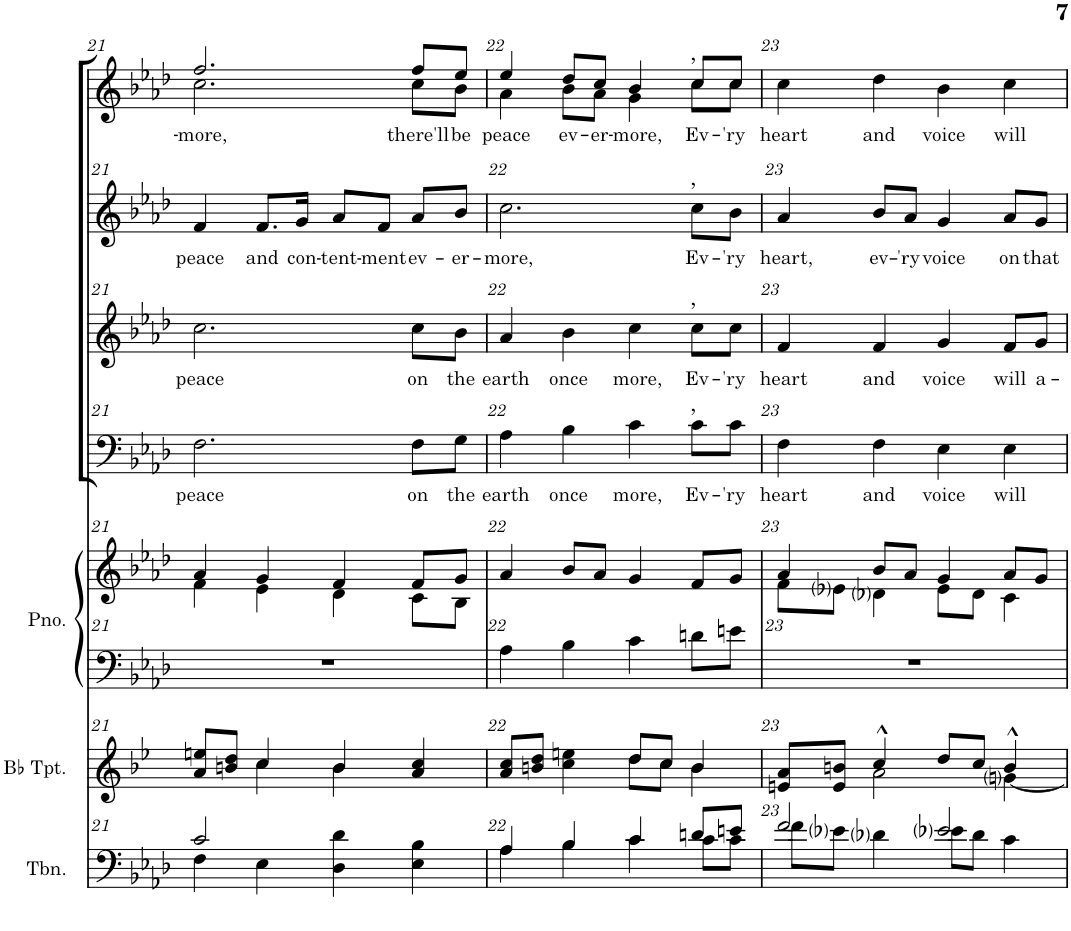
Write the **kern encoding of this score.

**kern	**kern	**kern	**kern	**kern	**text	**kern	**text	**kern	**text	**kern	**text
*part7	*part6	*part5	*part5	*part4	*part4	*part3	*part3	*part2	*part2	*part1	*part1
*staff8	*staff7	*staff6	*staff5	*staff4	*staff4	*staff3	*staff3	*staff2	*staff2	*staff1	*staff1
*I"Trombone	*I"Bb Trumpet	*I"Piano	*	*I"Bass	*	*I"Tenor	*	*I"Alto	*	*I"Soprano	*
*I'Tbn.	*I'Bb Tpt.	*I'Pno.	*	*	*	*	*	*	*	*	*
!!LO:PB:g=z
*clefF4	*clefG2	*clefF4	*clefG2	*clefF4	*	*clefG2	*	*clefG2	*	*clefG2	*
*	*Trd1c2	*	*	*	*	*	*	*	*	*	*
*k[b-e-a-d-]	*k[b-e-]	*k[b-e-a-d-]	*k[b-e-a-d-]	*k[b-e-a-d-]	*	*k[b-e-a-d-]	*	*k[b-e-a-d-]	*	*k[b-e-a-d-]	*
*M4/4	*M4/4	*M4/4	*M4/4	*M4/4	*	*M4/4	*	*M4/4	*	*M4/4	*
*met(c)	*met(c)	*met(c)	*met(c)	*met(c)	*	*met(c)	*	*met(c)	*	*met(c)	*
=21	=21	=21	=21	=21	=21	=21	=21	=21	=21	=21	=21
*^	*^	*	*^	*	*	*	*	*	*	*	*
*	*	*	*^	*	*	*	*	*	*	*	*	*	*	*
!	!	!	!	!	!	!	!	!	!LO:LY:b	!	!LO:LY:b	!	!LO:LY:b	!	!LO:LY:b
*	*	*	*	*	*	*	*	*	*	*	*	*	*	*^	*
2c/	4F\	8a/ 8een/L	4ryy	4ryy	1r	4a-/	4f\	2.F\	peace	2.cc\	peace	4f/	peace	2.ff/	2.cc\	-more,
.	.	8bn/ 8dd/J	.	.	.	.	.	.	.	.	.	.	.	.	.	.
!	!	!	!	!	!	!	!	!	!	!	!	!	!LO:LY:b	!	!	!
.	4E-\	4cc/	4cc\	2ryy	.	4g/	4e-\	.	.	.	.	8.f/L	and	.	.	.
!	!	!	!	!	!	!	!	!	!	!	!	!	!LO:LY:b	!	!	!
.	.	.	.	.	.	.	.	.	.	.	.	16g/Jk	con-	.	.	.
!	!	!	!	!	!	!	!	!	!	!	!	!	!LO:LY:b	!	!	!
4D-\ 4d-\	2ryy	4b/	4b\	.	.	4f/	4d-\	.	.	.	.	8a-/L	-tent-	.	.	.
!	!	!	!	!	!	!	!	!	!	!	!	!	!LO:LY:b	!	!	!
.	.	.	.	.	.	.	.	.	.	.	.	8f/J	-ment	.	.	.
!	!	!	!	!	!	!	!	!	!LO:LY:b	!	!LO:LY:b	!	!LO:LY:b	!	!	!LO:LY:b
4E-\ 4B-\	.	4a/ 4cc/	4ryy	4ryy	.	8f/L	8c\L	8F\L	on	8cc\L	on	8a-/L	ev-	8ff/L	8cc\L	there'll
!	!	!	!	!	!	!	!	!	!LO:LY:b	!	!LO:LY:b	!	!LO:LY:b	!	!	!LO:LY:b
.	.	.	.	.	.	8g/J	8B-\J	8G\J	the	8b-\J	the	8b-/J	-er-	8ee-/J	8b-\J	be
=22	=22	=22	=22	=22	=22	=22	=22	=22	=22	=22	=22	=22	=22	=22	=22	=22
!	!	!	!	!	!	!	!	!	!LO:LY:b	!	!LO:LY:b	!	!LO:LY:b	!	!	!LO:LY:b
*	*	*	*	*	*	*v	*v	*	*	*	*	*	*	*	*	*
4A-/	4A-\	8a/ 8cc/L	4ryy	4ryy	4A-\	4a-/	4A-\	earth	4a-/	earth	2.cc\	-more,	4ee-/	4a-\	peace
.	.	8bn/ 8dd/J	.	.	.	.	.	.	.	.	.	.	.	.	.
!	!	!	!	!	!	!	!	!LO:LY:b	!	!LO:LY:b	!	!	!	!	!LO:LY:b
4B-/	4B-\	4cc\ 4een\	4ryy	2ryy	4B-\	8b-/L	4B-\	once	4b-\	once	.	.	8dd-/L	8b-\L	ev-
!	!	!	!	!	!	!	!	!	!	!	!	!	!	!	!LO:LY:b
.	.	.	.	.	.	8a-/J	.	.	.	.	.	.	8cc/J	8a-\J	-er-
!	!	!	!	!	!	!	!	!LO:LY:b	!	!LO:LY:b	!	!	!	!	!LO:LY:b
4c/	4c\	8dd/L	8dd\L	.	4c\	4g/	4c\	more,	4cc\	more,	.	.	4b-/	4g\	-more,
.	.	8cc/J	8cc\J	.	.	.	.	.	.	.	.	.	.	.	.
!	!	!	!	!	!	!	!	!	!	!	!	!	!LO:TX:a:t=,	!	!
!	!	!	!	!	!	!	!	!	!	!	!LO:TX:a:t=,	!	!	!	!
!	!	!	!	!	!	!	!	!	!LO:TX:a:t=,	!	!	!	!	!	!
!	!	!	!	!	!	!	!LO:TX:a:t=,	!	!	!	!	!	!	!	!
!	!	!	!	!	!	!	!	!LO:LY:b	!	!LO:LY:b	!	!LO:LY:b	!	!	!LO:LY:b
8dn/L	8c\L	4b/	4b\	4ryy	8dn\L	8f/L	8c\L	Ev-	8cc\L	Ev-	8cc\L	Ev-	8cc/L	8cc\L	Ev-
!	!	!	!	!	!	!	!	!LO:LY:b	!	!LO:LY:b	!	!LO:LY:b	!	!	!LO:LY:b
8en/J	8c\J	.	.	.	8en\J	8g/J	8c\J	-'ry	8cc\J	-'ry	8b-\J	-'ry	8cc/J	8cc\J	-'ry
=23	=23	=23	=23	=23	=23	=23	=23	=23	=23	=23	=23	=23	=23	=23	=23
*	*	*	*	*	*	*^	*	*	*	*	*	*	*	*	*
!	!	!	!	!	!	!	!	!	!LO:LY:b	!	!LO:LY:b	!	!LO:LY:b	!	!	!LO:LY:b
*	*	*	*	*	*	*	*	*	*	*	*	*	*	*v	*v	*
2f/	8f\L	8en/ 8a/L	4ryy	4ryy	1r	4a-/	8f\L	4F\	heart	4f/	heart	4a-/	heart,	4cc\	heart
.	8e-i\J	8e/ 8bn/J	.	.	.	.	8e-i\J	.	.	.	.	.	.	.	.
!	!	!	!	!	!	!	!	!	!LO:LY:b	!	!LO:LY:b	!	!LO:LY:b	!	!LO:LY:b
.	4d-i\	4cc^^/	2a\	2ryy	.	8b-/L	4d-i\	4F\	and	4f/	and	8b-/L	ev-	4dd-\	and
!	!	!	!	!	!	!	!	!	!	!	!	!	!LO:LY:b	!	!
.	.	.	.	.	.	8a-/J	.	.	.	.	.	8a-/J	-'ry	.	.
!	!	!	!	!	!	!	!	!	!LO:LY:b	!	!LO:LY:b	!	!LO:LY:b	!	!LO:LY:b
2e-i/	8e-i\L	8dd/L	.	.	.	4g/	8e-\L	4E-\	voice	4g/	voice	4g/	voice	4b-\	voice
.	8d-\J	8cc/J	.	.	.	.	8d-\J	.	.	.	.	.	.	.	.
!	!	!	!	!	!	!	!	!	!LO:LY:b	!	!LO:LY:b	!	!LO:LY:b	!	!LO:LY:b
.	4c\	4b^^/	[4gni\	4ryy	.	8a-/L	4c\	4E-\	will	8f/L	will	8a-/L	on	4cc\	will
!	!	!	!	!	!	!	!	!	!	!	!LO:LY:b	!	!LO:LY:b	!	!
.	.	.	.	.	.	8g/J	.	.	.	8g/J	a-	8g/J	that	.	.
*v	*v	*	*	*	*	*v	*v	*	*	*	*	*	*	*	*
*	*v	*v	*v	*	*	*	*	*	*	*	*	*	*
=	=	=	=	=	=	=	=	=	=	=	=
*-	*-	*-	*-	*-	*-	*-	*-	*-	*-	*-	*-
